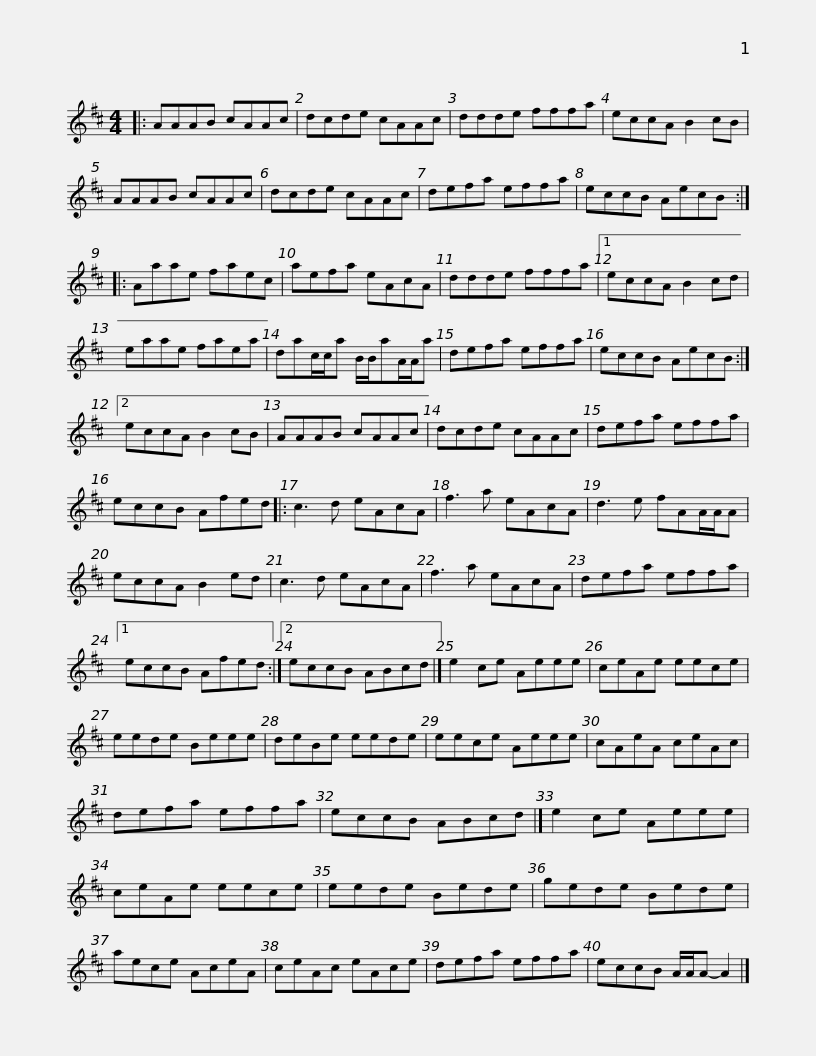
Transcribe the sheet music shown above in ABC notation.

X:1
L:1/8
M:4/4
I:linebreak $
K:D
V:1 treble
V:1
|: AAAB cAAc | dcde cAAc | ddde fffa | eccA B2 cB | AAAB cAAc |$ %5
 dcde cAAc | defa effa | eccB AecB :: Aaae faec | aefa eAcA |$ %10
 ddde fffa |1 eccA B2 cd | eaae faea | dac/c/a B/B/aA/A/a | defa effa |$ %15
 eccB AecB :|2 eccA B2 cB | AAAB cAAc | dcde cAAc | defa effa |$ %20
 eccB Afed |: c3 d eAcA | f3 a eAcA | d3 e fAA/A/A | eccA B2 ed | %25
 c3 d eAcA |$ f3 a eAcA | defa effa |1 eccB Afed :|2 eccB ABcd |] %30
 e2 ce Aeee |$ ceAe eece | eede Beee | deBe eede | eece Aeee | %35
 cAeA ceAc |$ defa effa | eccB ABcd |] e2 ce Aeee | ceAe eece | %40
 eede Bede |$ gede Bede | aece AceA | ceAc eAce | defa effa | %45
 eccB A/A/A- A2 |] %46
